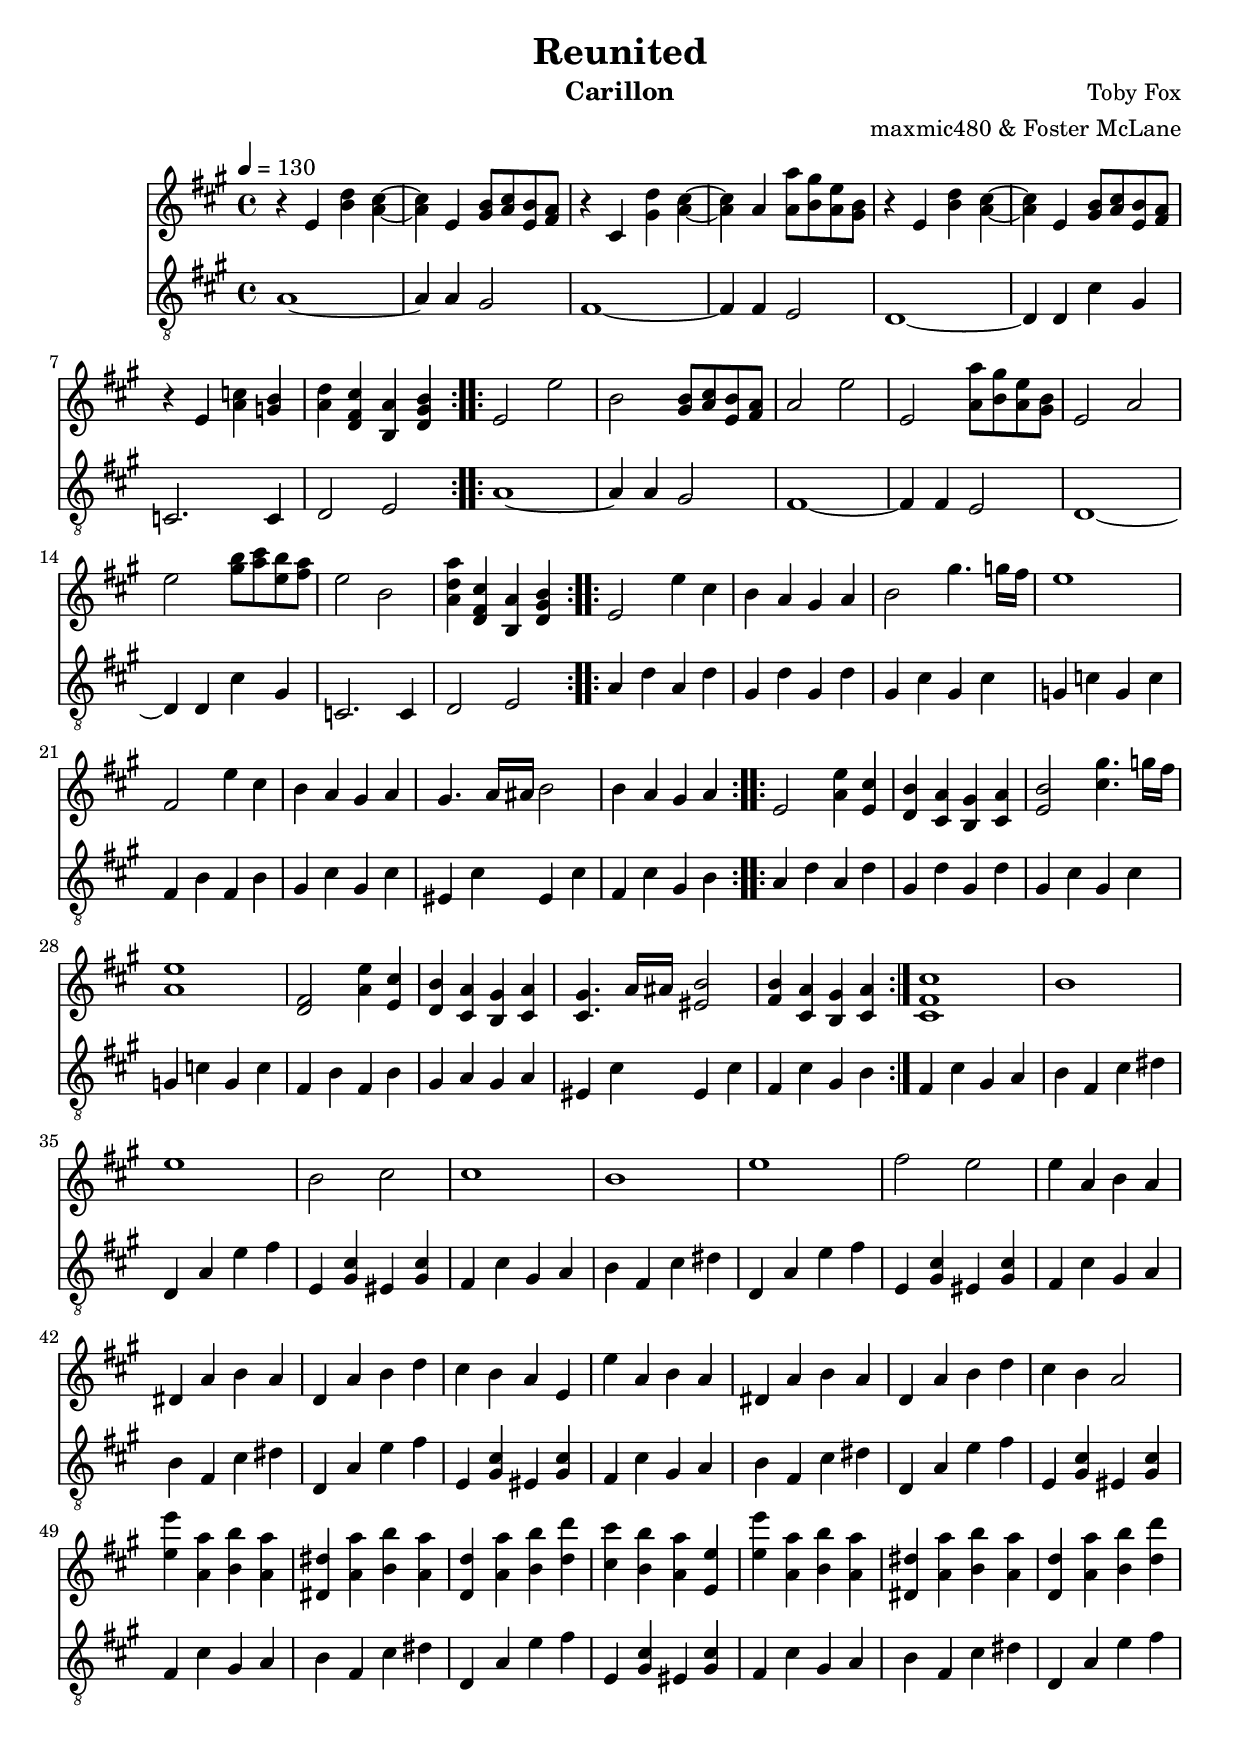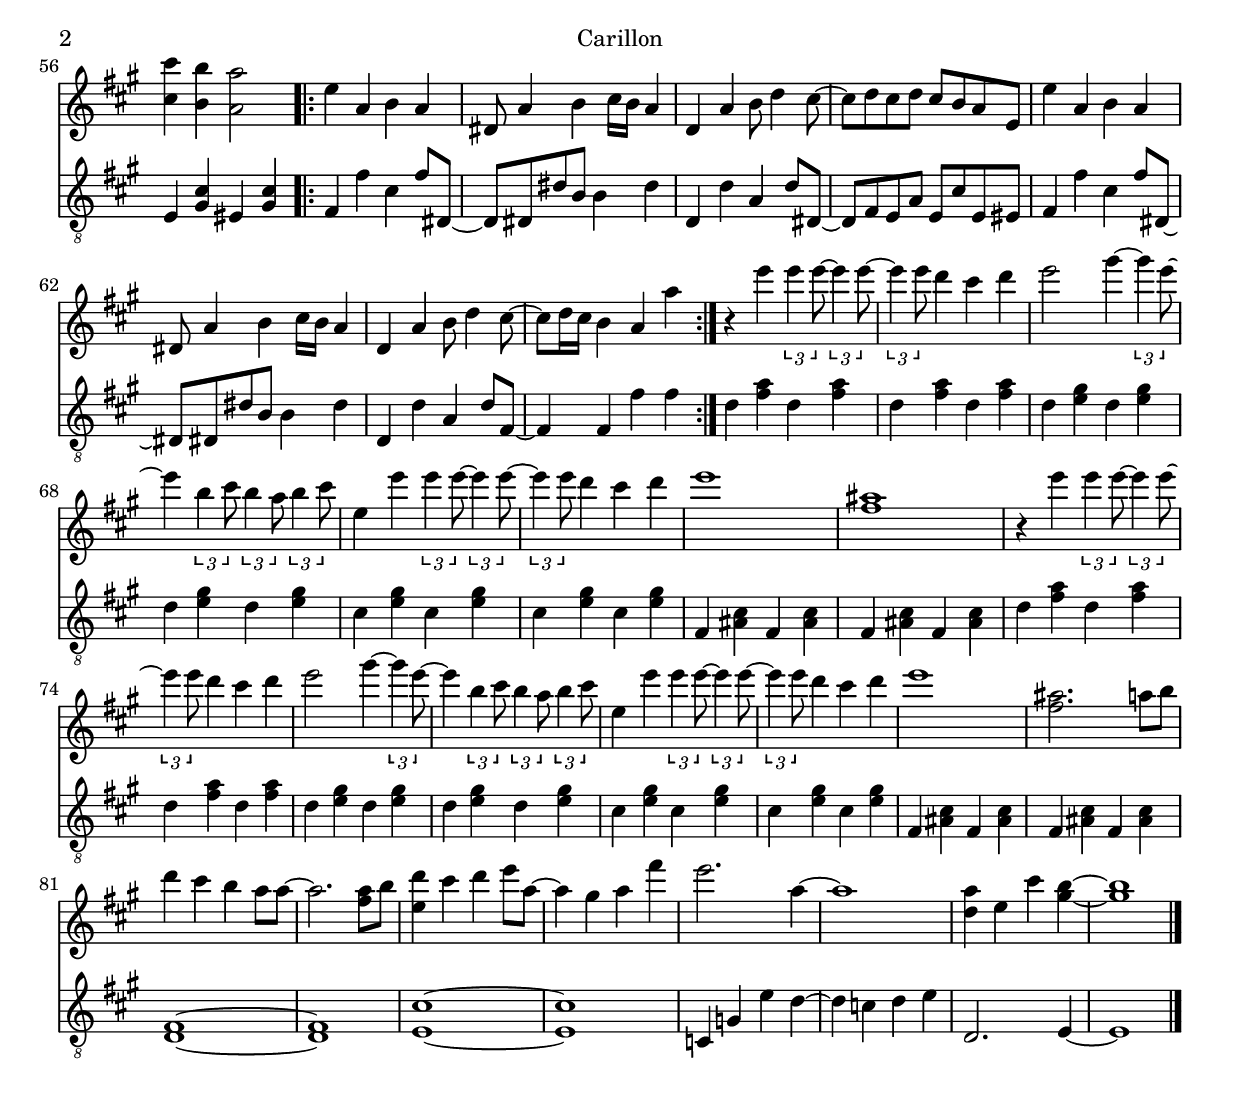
\version "2.18.2"

\header {
  title = "Reunited"
  instrument = "Carillon"
  composer = "Toby Fox"
  arranger = "maxmic480 & Foster McLane"
}

main_tempo = \tempo 4 = 130
main_key = \key a \major

melody = \relative c'' {
  % part 1
  \repeat volta 2 {
    r4 e, <b' d> <a cis>~
    <a cis>4 e <gis b>8 <a cis> <e b'> <fis a>
    r4 cis <gis' d'> <a cis>~
    <a cis>4 a <a a'>8 <b gis'> <a e'> <gis b>
    r4 e <b' d> <a cis>~
    <a cis>4 e <gis b>8 <a cis> <e b'> <fis a>
    r4 e <a c> <g b>
    <a d>4 <d, fis cis'> <b a'> <d gis b>
  }

  % part 2
  \repeat volta 2 {
    e2 e'
    b2 <gis b>8 <a cis> <e b'> <fis a>
    a2 e'
    e,2 <a a'>8 <b gis'> <a e'> <gis b>
    e2 a
    e'2 <gis b>8 <a cis> <e b'> <fis a>
    e2 b
    <a d a'>4 <d, fis cis'> <b a'> <d gis b>
  }

  % part 3
  \repeat volta 2 {
    e2 e'4 cis
    b4 a gis a
    b2 gis'4. g16 fis
    e1
    fis,2 e'4 cis
    b4 a gis a
    gis4. a16 ais b2
    b4 a gis a
  }
  \repeat volta 2 {
    e2 <a e'>4 <e cis'>
    <d b'>4 <cis a'> <b gis'> <cis a'>
    <e b'>2 <cis' gis'>4. g'16 fis
    <a, e'>1
    <d, fis>2 <a' e'>4 <e cis'>
    <d b'>4 <cis a'> <b gis'> <cis a'>
    <cis gis'>4. a'16 ais <eis b'>2
    <fis b>4 <cis a'> <b gis'> <cis a'>
  }

  % part 4
  <cis fis cis'>1
  b'1
  e1
  b2 cis
  cis1
  b1
  e1
  fis2 e

  % part 5
  e4 a, b a
  dis,4 a' b a
  d,4 a' b d
  cis4 b a e
  e'4 a, b a
  dis,4 a' b a
  d,4 a' b d
  cis4 b a2

  <e' e'>4 <a, a'> <b b'> <a a'>
  <dis, dis'>4 <a' a'> <b b'> <a a'>
  <d, d'>4 <a' a'> <b b'> <d d'>
  <cis cis'>4 <b b'> <a a'> <e e'>
  <e' e'>4 <a, a'> <b b'> <a a'>
  <dis, dis'>4 <a' a'> <b b'> <a a'>
  <d, d'>4 <a' a'> <b b'> <d d'>
  <cis cis'>4 <b b'> <a a'>2

  % part 6
  \repeat volta 2 {
    e'4 a, b a
    dis,8 a'4 b4 cis16 b a4
    d,4 a' b8 d4 cis8~
    cis8 d cis d cis b a e
    e'4 a, b a
    dis,8 a'4 b4 cis16 b a4
    d,4 a' b8 d4 cis8~
    cis8 d16 cis b4 a a'
  }

  % part 7
  r4 e' \tuplet 3/2 { e4 e8~ } \tuplet 3/2 { e4 e8~ }
  \tuplet 3/2 { e4 e8 } d4 cis d
  e2 gis4~ \tuplet 3/2 { gis4 e8~ }
  e4 \tuplet 3/2 { b4 cis8 } \tuplet 3/2 { b4 a8 } \tuplet 3/2 { b4 cis8 }
  e,4 e' \tuplet 3/2 { e4 e8~ } \tuplet 3/2 { e4 e8~ }
  \tuplet 3/2 { e4 e8 } d4 cis d
  e1
  <fis, ais>1

  r4 e' \tuplet 3/2 { e4 e8~ } \tuplet 3/2 { e4 e8~ }
  \tuplet 3/2 { e4 e8 } d4 cis d
  e2 gis4~ \tuplet 3/2 { gis4 e8~ }
  e4 \tuplet 3/2 { b4 cis8 } \tuplet 3/2 { b4 a8 } \tuplet 3/2 { b4 cis8 }
  e,4 e' \tuplet 3/2 { e4 e8~ } \tuplet 3/2 { e4 e8~ }
  \tuplet 3/2 { e4 e8 } d4 cis d
  e1
  <fis, ais>2. a8 b

  % part 8
  d4 cis b a8 a8~
  a2. <fis a>8 b
  <e, d'>4 cis' d e8 a,8~
  a4 gis a fis'
  e2. a,4~
  a1
  <d, a'>4 e cis' <gis b>~
  <gis b>1

  \bar "|."
}

bass = \relative c' {
  % part 1
  \repeat volta 2 {
    a1~
    a4 a gis2
    fis1~
    fis4 fis e2
    d1~
    d4 d cis' gis
    c,2. c4
    d2 e
  }

  % part 2
  \repeat volta 2 {
    a1~
    a4 a gis2
    fis1~
    fis4 fis e2
    d1~
    d4 d cis' gis
    c,2. c4
    d2 e
  }

  % part 3
  \repeat volta 2 {
    a4 d a d
    gis, d' gis, d'
    gis, cis gis cis
    g c g c
    fis, b fis b
    gis cis gis cis
    eis, cis' eis, cis'
    fis, cis' gis b
  }
  \repeat volta 2 {
    a4 d a d
    gis, d' gis, d'
    gis, cis gis cis
    g c g c
    fis, b fis b
    gis a gis a
    eis cis' eis, cis'
    fis, cis' gis b
  }

  % part 4
  fis4 cis' gis a
  b4 fis cis' dis
  d,4 a' e' fis
  e,4 <gis cis> eis <gis cis>
  fis4 cis' gis a
  b4 fis cis' dis
  d,4 a' e' fis
  e,4 <gis cis> eis <gis cis>

  % part 5
  fis4 cis' gis a
  b4 fis cis' dis
  d,4 a' e' fis
  e,4 <gis cis> eis <gis cis>
  fis4 cis' gis a
  b4 fis cis' dis
  d,4 a' e' fis
  e,4 <gis cis> eis <gis cis>

  fis4 cis' gis a
  b4 fis cis' dis
  d,4 a' e' fis
  e,4 <gis cis> eis <gis cis>
  fis4 cis' gis a
  b4 fis cis' dis
  d,4 a' e' fis
  e,4 <gis cis> eis <gis cis>

  % part 6
  \repeat volta 2 {
    fis4 fis' cis fis8 dis,~
    dis8 dis dis' b b4 dis
    d,4 d' a d8 dis,~
    dis8 fis e a e cis' e, eis
    fis4 fis' cis fis8 dis,~
    dis8 dis dis' b b4 dis
    d,4 d' a d8 fis,~
    fis4 fis fis' fis
  }

  % part 7
  d4 <fis a> d <fis a>
  d4 <fis a> d <fis a>
  d4 <e gis> d <e gis>
  d4 <e gis> d <e gis>
  cis4 <e gis> cis <e gis>
  cis4 <e gis> cis <e gis>
  fis,4 <ais cis> fis <ais cis>
  fis4 <ais cis> fis <ais cis>

  d4 <fis a> d <fis a>
  d4 <fis a> d <fis a>
  d4 <e gis> d <e gis>
  d4 <e gis> d <e gis>
  cis4 <e gis> cis <e gis>
  cis4 <e gis> cis <e gis>
  fis,4 <ais cis> fis <ais cis>
  fis4 <ais cis> fis <ais cis>

  % part 8
  <d, fis>1~
  <d fis>1
  <e cis'>1~
  <e cis'>1
  c4 g' e' d~
  d4 c d e
  d,2. e4~
  e1

  \bar "|."
}

keys = \new Staff {
  \clef "treble"

  \main_tempo
  \main_key

  \melody
}

pedals = \new Staff {
  \clef "treble_8"

  \main_tempo
  \main_key

  \bass
}

\score {
  <<
    \keys
    \pedals
  >>

  \layout {}
}

\score {
  \unfoldRepeats
  <<
    \keys
    \pedals
  >>

  \midi {}
}
